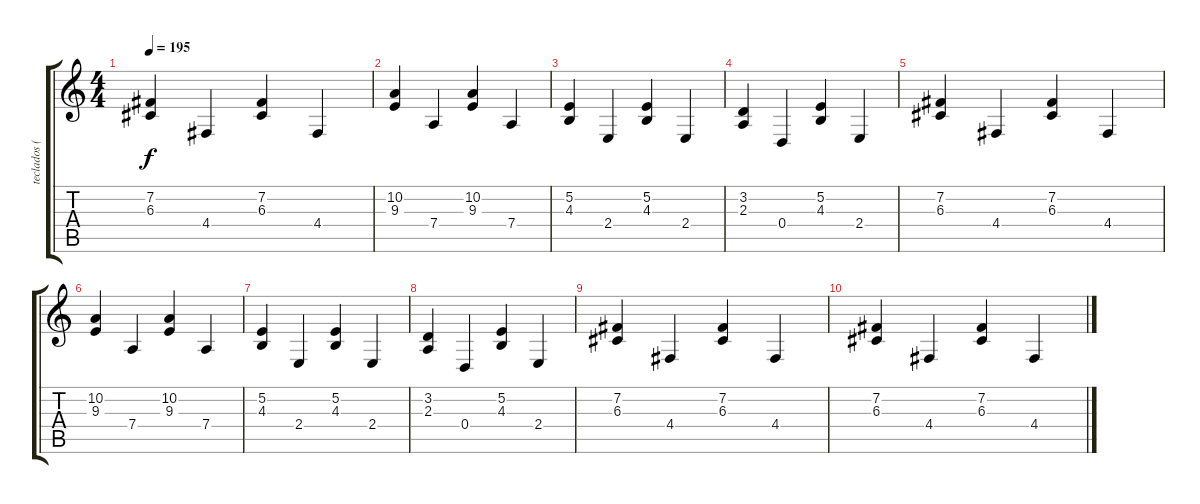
\track ("teclados (strings)" "teclados (") {instrument synthstrings1}
\staff {score tabs}
\tuning (E4 B3 G3 D3 A2 E2) {hide}
\ts (4 4)
\tempo 195
\clef g2
\ks c
(7.2 6.3).4{dy f volume 13 instrument recorder} 4.4.4 (7.2 6.3).4 4.4.4 |
(10.2 9.3).4 7.4.4 (10.2 9.3).4 7.4.4 |
(5.2 4.3).4 2.4.4 (5.2 4.3).4 2.4.4 |
(3.2 2.3).4 0.4.4 (5.2 4.3).4 2.4.4 |
(7.2 6.3).4 4.4.4 (7.2 6.3).4 4.4.4 |
(10.2 9.3).4 7.4.4 (10.2 9.3).4 7.4.4 |
(5.2 4.3).4 2.4.4 (5.2 4.3).4 2.4.4 |
(3.2 2.3).4 0.4.4 (5.2 4.3).4 2.4.4 |
(7.2 6.3).4 4.4.4 (7.2 6.3).4 4.4.4 |
(7.2 6.3).4 4.4.4 (7.2 6.3).4 4.4.4
